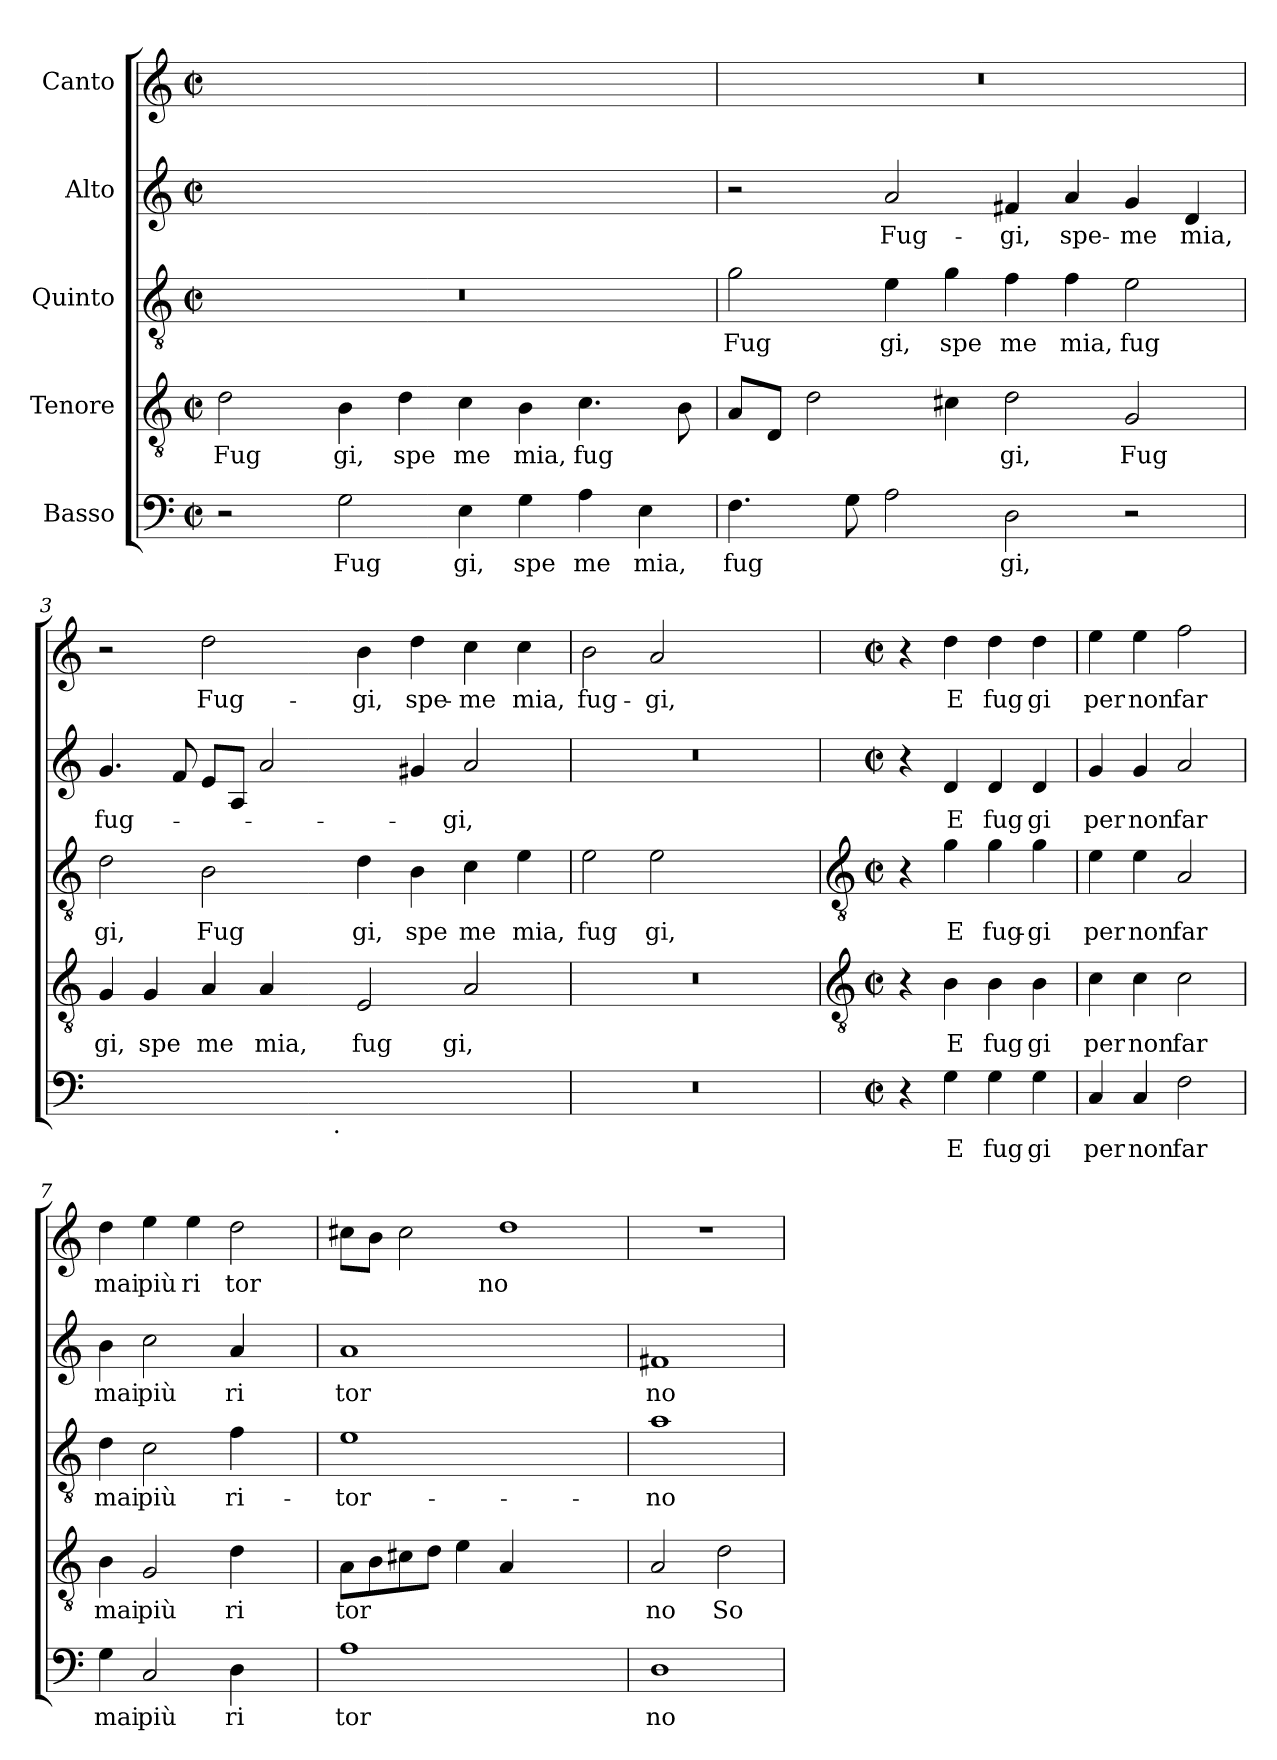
**kern	**text	**kern	**text	**kern	**text	**kern	**text	**kern	**text
*part5	*part5	*part4	*part4	*part3	*part3	*part2	*part2	*part1	*part1
*staff5	*staff5	*staff4	*staff4	*staff3	*staff3	*staff2	*staff2	*staff1	*staff1
*I"Basso	*	*I"Tenore	*	*I"Quinto	*	*I"Alto	*	*I"Canto	*
*clefF4	*	*clefGv2	*	*clefGv2	*	*clefG2	*	*clefG2	*
*k[]	*	*k[]	*	*k[]	*	*k[]	*	*k[]	*
*C:	*	*C:	*	*C:	*	*C:	*	*C:	*
*M4/2	*	*M4/2	*	*M4/2	*	*M4/2	*	*M4/2	*
*met(c|)	*	*met(c|)	*	*met(c|)	*	*met(c|)	*	*met(c|)	*
=1	=1	=1	=1	=1	=1	=1	=1	=1	=1
!	!	!	!LO:LY:b	!	!	!	!	!	!
2r	.	2d\	Fug	0r	.	4ryy	.	4ryy	.
.	.	.	.	.	.	4ryy	.	4ryy	.
!	!LO:LY:b	!	!LO:LY:b	!	!	!	!	!	!
2G\	Fug	4B\	gi,	.	.	4ryy	.	4ryy	.
!	!	!	!LO:LY:b	!	!	!	!	!	!
.	.	4d\	spe	.	.	4ryy	.	4ryy	.
!	!LO:LY:b	!	!LO:LY:b	!	!	!	!	!	!
4E\	gi,	4c\	me	.	.	4ryy	.	4ryy	.
!	!LO:LY:b	!	!LO:LY:b	!	!	!	!	!	!
4G\	spe	4B\	mia,	.	.	4ryy	.	4ryy	.
!	!LO:LY:b	!	!LO:LY:b	!	!	!	!	!	!
4A\	me	4.c\	fug	.	.	4ryy	.	4ryy	.
!	!LO:LY:b	!	!	!	!	!	!	!	!
4E\	mia,	.	.	.	.	4ryy	.	4ryy	.
.	.	8B\	.	.	.	.	.	.	.
=2	=2	=2	=2	=2	=2	=2	=2	=2	=2
!	!LO:LY:b	!	!	!	!LO:LY:b	!	!	!	!
4.F\	fug	8A/L	.	2g\	Fug	2r	.	0r	.
.	.	8D/J	.	.	.	.	.	.	.
.	.	2d\	.	.	.	.	.	.	.
8G\	.	.	.	.	.	.	.	.	.
!	!	!	!	!	!LO:LY:b	!	!LO:LY:b	!	!
2A\	.	.	.	4e\	gi,	2a/	Fug-	.	.
!	!	!	!	!	!LO:LY:b	!	!	!	!
.	.	4c#X\	.	4g\	spe	.	.	.	.
!	!LO:LY:b	!	!LO:LY:b	!	!LO:LY:b	!	!LO:LY:b	!	!
2D\	gi,	2d\	gi,	4f\	me	4f#X/	-gi,	.	.
!	!	!	!	!	!LO:LY:b	!	!LO:LY:b	!	!
.	.	.	.	4f\	mia,	4a/	spe-	.	.
!	!	!	!LO:LY:b	!	!LO:LY:b	!	!LO:LY:b	!	!
2r	.	2G/	Fug	2e\	fug	4g/	-me	.	.
!	!	!	!	!	!	!	!LO:LY:b	!	!
.	.	.	.	.	.	4d/	mia,	.	.
=3	=3	=3	=3	=3	=3	=3	=3	=3	=3
!	!	!	!LO:LY:b	!	!LO:LY:b	!	!LO:LY:b	!	!
4ryy	.	4G/	gi,	2d\	gi,	4.g/	fug-	2r	.
!	!	!	!LO:LY:b	!	!	!	!	!	!
4ryy	.	4G/	spe	.	.	.	.	.	.
.	.	.	.	.	.	8f/	.	.	.
!	!	!	!LO:LY:b	!	!LO:LY:b	!	!	!	!LO:LY:b
4ryy	.	4A/	me	2B\	Fug	8e/L	.	2dd\	Fug-
.	.	.	.	.	.	8A/J	.	.	.
!	!	!	!LO:LY:b	!	!	!	!	!	!
32ryy	.	4A/	mia,	.	.	2a/	.	.	.
32ryy	.	.	.	.	.	.	.	.	.
32ryy	.	.	.	.	.	.	.	.	.
32ryy	.	.	.	.	.	.	.	.	.
32ryy	.	.	.	.	.	.	.	.	.
32ryy	.	.	.	.	.	.	.	.	.
!LO:TX:b:t=.	!	!	!	!	!	!	!	!	!
32ryy	.	.	.	.	.	.	.	.	.
4ryy	.	.	.	.	.	.	.	.	.
!	!	!	!LO:LY:b	!	!LO:LY:b	!	!	!	!LO:LY:b
.	.	2E/	fug	4d\	gi,	.	.	4b\	-gi,
4ryy	.	.	.	.	.	.	.	.	.
!	!	!	!	!	!LO:LY:b	!	!	!	!LO:LY:b
.	.	.	.	4B\	spe	4g#X/	.	4dd\	spe-
4ryy	.	.	.	.	.	.	.	.	.
!	!	!	!LO:LY:b	!	!LO:LY:b	!	!LO:LY:b	!	!LO:LY:b
.	.	2A/	gi,	4c\	me	2a/	-gi,	4cc\	-me
4ryy	.	.	.	.	.	.	.	.	.
!	!	!	!	!	!LO:LY:b	!	!	!	!LO:LY:b
.	.	.	.	4e\	mia,	.	.	4cc\	mia,
32ryy	.	.	.	.	.	.	.	.	.
=4	=4	=4	=4	=4	=4	=4	=4	=4	=4
!	!	!	!	!	!LO:LY:b	!	!	!	!LO:LY:b
0r	.	0r	.	2e\	fug	0r	.	2b\	fug-
!	!	!	!	!	!LO:LY:b	!	!	!	!LO:LY:b
.	.	.	.	2e\	gi,	.	.	2a/	-gi,
.	.	.	.	1ryy	.	.	.	1ryy	.
!!LO:LB:g=z
=5	=5	=5	=5	=5	=5	=5	=5	=5	=5
*	*	*clefGv2	*	*clefGv2	*	*	*	*	*
*M2/2	*	*M2/2	*	*M2/2	*	*M2/2	*	*M2/2	*
*met(c|)	*	*met(c|)	*	*met(c|)	*	*met(c|)	*	*met(c|)	*
4r	.	4r	.	4r	.	4r	.	4r	.
!	!LO:LY:b	!	!LO:LY:b	!	!LO:LY:b	!	!LO:LY:b	!	!LO:LY:b
4G\	E	4B\	E	4g\	E	4d/	E	4dd\	E
!	!LO:LY:b	!	!LO:LY:b	!	!LO:LY:b	!	!LO:LY:b	!	!LO:LY:b
4G\	fug	4B\	fug	4g\	fug-	4d/	fug	4dd\	fug
!	!LO:LY:b	!	!LO:LY:b	!	!LO:LY:b	!	!LO:LY:b	!	!LO:LY:b
4G\	gi	4B\	gi	4g\	-gi	4d/	gi	4dd\	gi
=6	=6	=6	=6	=6	=6	=6	=6	=6	=6
!	!LO:LY:b	!	!LO:LY:b	!	!LO:LY:b	!	!LO:LY:b	!	!LO:LY:b
4C/	per	4c\	per	4e\	per	4g/	per	4ee\	per
!	!LO:LY:b	!	!LO:LY:b	!	!LO:LY:b	!	!LO:LY:b	!	!LO:LY:b
4C/	non	4c\	non	4e\	non	4g/	non	4ee\	non
!	!LO:LY:b	!	!LO:LY:b	!	!LO:LY:b	!	!LO:LY:b	!	!LO:LY:b
2F\	far	2c\	far	2A/	far	2a/	far	2ff\	far
=7	=7	=7	=7	=7	=7	=7	=7	=7	=7
!	!LO:LY:b	!	!LO:LY:b	!	!LO:LY:b	!	!LO:LY:b	!	!LO:LY:b
4G\	mai	4B\	mai	4d\	mai	4b\	mai	4dd\	mai
!	!LO:LY:b	!	!LO:LY:b	!	!LO:LY:b	!	!LO:LY:b	!	!LO:LY:b
2C/	più	2G/	più	2c\	più	2cc\	più	4ee\	più
!	!	!	!	!	!	!	!	!	!LO:LY:b
.	.	.	.	.	.	.	.	4ee\	ri
!	!LO:LY:b	!	!LO:LY:b	!	!LO:LY:b	!	!LO:LY:b	!	!LO:LY:b
4D\	ri	4d\	ri	4f\	ri-	4a/	ri	2dd\	tor
4ryy	.	4ryy	.	4ryy	.	4ryy	.	.	.
=8	=8	=8	=8	=8	=8	=8	=8	=8	=8
!	!LO:LY:b	!	!LO:LY:b	!	!LO:LY:b	!	!LO:LY:b	!	!
1A	tor	8A\L	tor	1e	-tor-	1a	tor	8cc#X\L	.
.	.	8B\	.	.	.	.	.	8b\J	.
.	.	8c#X\	.	.	.	.	.	2cc#\	.
.	.	8d\J	.	.	.	.	.	.	.
.	.	4e\	.	.	.	.	.	.	.
!	!	!	!	!	!	!	!	!	!LO:LY:b
.	.	4A/	.	.	.	.	.	1dd	no
2.ryy	.	2.ryy	.	2.ryy	.	2.ryy	.	.	.
=9	=9	=9	=9	=9	=9	=9	=9	=9	=9
!	!LO:LY:b	!	!LO:LY:b	!	!LO:LY:b	!	!LO:LY:b	!	!
1D	no	2A/	no	1a	-no	1f#X	no	1r	.
!	!	!	!LO:LY:b	!	!	!	!	!	!
.	.	2d\	So	.	.	.	.	.	.
=	=	=	=	=	=	=	=	=	=
*-	*-	*-	*-	*-	*-	*-	*-	*-	*-
